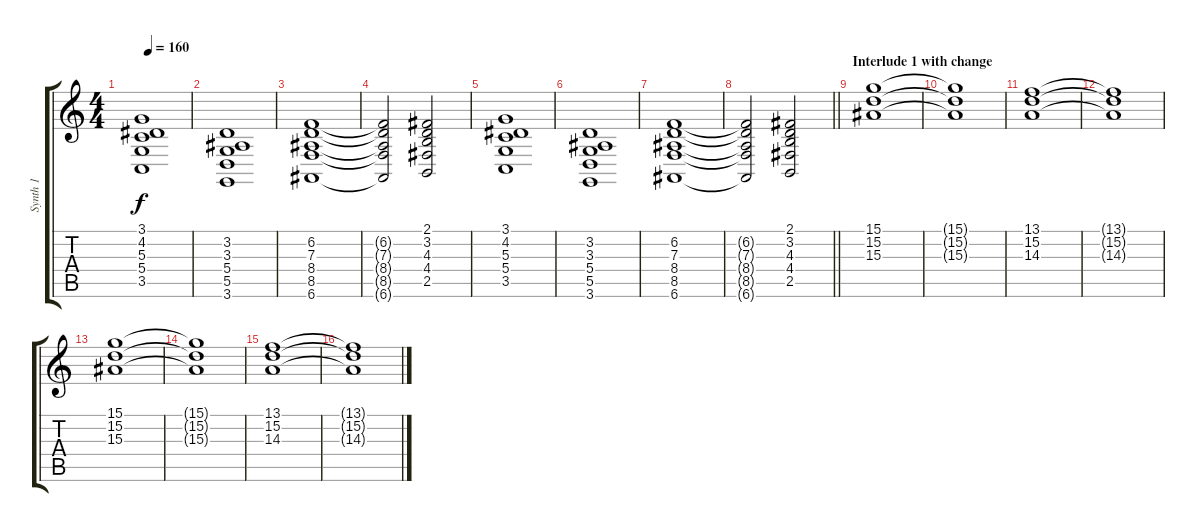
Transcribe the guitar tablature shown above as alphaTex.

\track ("Synth 1" "Synth 1") {instrument stringensemble1}
\staff {score tabs}
\tuning (E4 B3 G3 D3 A2 E2) {hide}
\ts (4 4)
\tempo 160
\clef g2
\ks c
(3.1 4.2 5.3 5.4 3.5).1{dy f} |
(3.2 3.3 5.4 5.5 3.6).1 |
(6.2 7.3 8.4 8.5 6.6).1 |
(6.2{t} 7.3{t} 8.4{t} 8.5{t} 6.6{t}).2 (2.1 3.2 4.3 4.4 2.5).2 |
(3.1 4.2 5.3 5.4 3.5).1 |
(3.2 3.3 5.4 5.5 3.6).1 |
(6.2 7.3 8.4 8.5 6.6).1 |
\barLineRight lightlight
(6.2{t} 7.3{t} 8.4{t} 8.5{t} 6.6{t}).2 (2.1 3.2 4.3 4.4 2.5).2 |
\section ("" "Interlude 1 with change")
(15.1 15.2 15.3).1 |
(15.1{t} 15.2{t} 15.3{t}).1 |
(13.1 15.2 14.3).1 |
(13.1{t} 15.2{t} 14.3{t}).1 |
(15.1 15.2 15.3).1 |
(15.1{t} 15.2{t} 15.3{t}).1 |
(13.1 15.2 14.3).1 |
(13.1{t} 15.2{t} 14.3{t}).1
